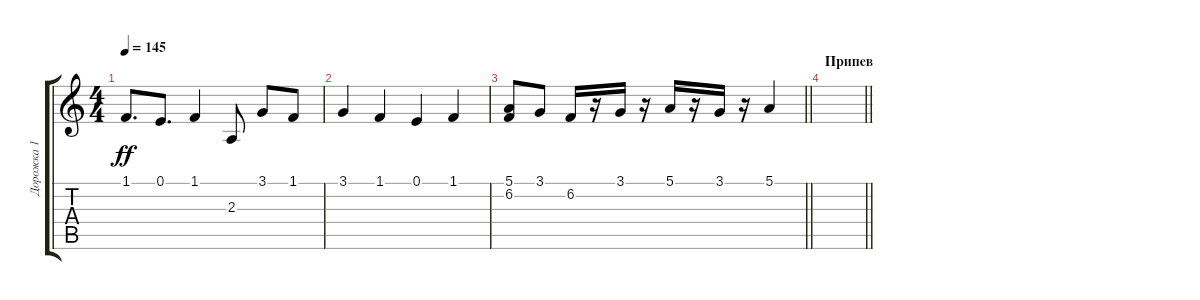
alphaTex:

\track ("Дорожка 1" "Дорожка 1") {instrument acousticgrandpiano}
\staff {score tabs}
\tuning (E4 B3 G3 D3 A2 E2) {hide}
\ts (4 4)
\tempo 145
\clef g2
\ks c
1.1.8{d dy ff} 0.1.8{d} 1.1.4 2.3.8 3.1.8 1.1.8 |
3.1.4 1.1.4 0.1.4 1.1.4 |
\barLineRight lightlight
(5.1 6.2).8 3.1.8 6.2.16 r.16 3.1.16 r.16 5.1.16 r.16 3.1.16 r.16 5.1.4 |
\section ("" "Припев")
\barLineRight lightlight
